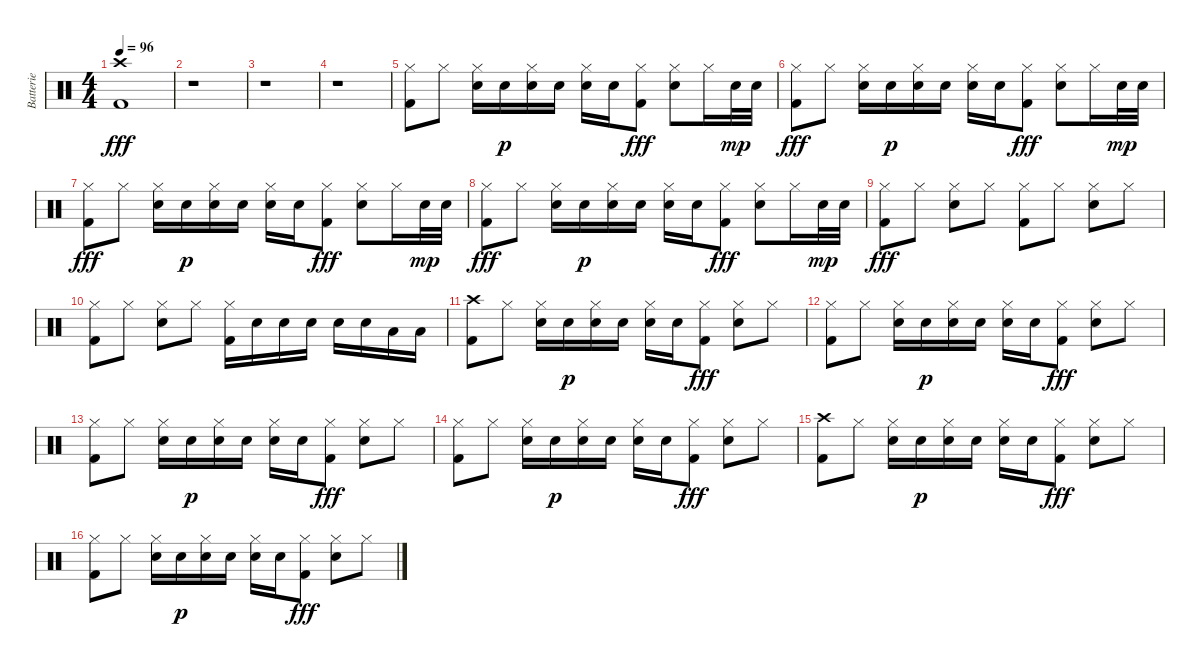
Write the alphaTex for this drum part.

\track ("Batterie" "Batterie") {instrument percussion}
\staff {score}
\articulation defaults
\ts (4 4)
\tempo 96
\clef neutral
\ks c
("Crash high (hit)" "Kick (hit) 2").1{dy fff} |
r.1 |
r.1 |
r.1 |
("Hi-Hat (closed)" "Kick (hit) 2").8 "Hi-Hat (closed)".8 ("Hi-Hat (closed)" "Snare (hit) 2").16 "Snare (hit) 2".16{dy p} ("Hi-Hat (closed)" "Snare (hit) 2").16 "Snare (hit) 2".16 ("Hi-Hat (closed)" "Snare (hit) 2").16 "Snare (hit) 2".16 ("Hi-Hat (closed)" "Kick (hit) 2").8{dy fff} ("Hi-Hat (closed)" "Snare (hit) 2").8 "Hi-Hat (closed)".16 "Snare (hit) 2".32{dy mp} "Snare (hit) 2".32 |
("Hi-Hat (closed)" "Kick (hit) 2").8{dy fff} "Hi-Hat (closed)".8 ("Hi-Hat (closed)" "Snare (hit) 2").16 "Snare (hit) 2".16{dy p} ("Hi-Hat (closed)" "Snare (hit) 2").16 "Snare (hit) 2".16 ("Hi-Hat (closed)" "Snare (hit) 2").16 "Snare (hit) 2".16 ("Hi-Hat (closed)" "Kick (hit) 2").8{dy fff} ("Hi-Hat (closed)" "Snare (hit) 2").8 "Hi-Hat (closed)".16 "Snare (hit) 2".32{dy mp} "Snare (hit) 2".32 |
("Hi-Hat (closed)" "Kick (hit) 2").8{dy fff} "Hi-Hat (closed)".8 ("Hi-Hat (closed)" "Snare (hit) 2").16 "Snare (hit) 2".16{dy p} ("Hi-Hat (closed)" "Snare (hit) 2").16 "Snare (hit) 2".16 ("Hi-Hat (closed)" "Snare (hit) 2").16 "Snare (hit) 2".16 ("Hi-Hat (closed)" "Kick (hit) 2").8{dy fff} ("Hi-Hat (closed)" "Snare (hit) 2").8 "Hi-Hat (closed)".16 "Snare (hit) 2".32{dy mp} "Snare (hit) 2".32 |
("Hi-Hat (closed)" "Kick (hit) 2").8{dy fff} "Hi-Hat (closed)".8 ("Hi-Hat (closed)" "Snare (hit) 2").16 "Snare (hit) 2".16{dy p} ("Hi-Hat (closed)" "Snare (hit) 2").16 "Snare (hit) 2".16 ("Hi-Hat (closed)" "Snare (hit) 2").16 "Snare (hit) 2".16 ("Hi-Hat (closed)" "Kick (hit) 2").8{dy fff} ("Hi-Hat (closed)" "Snare (hit) 2").8 "Hi-Hat (closed)".16 "Snare (hit) 2".32{dy mp} "Snare (hit) 2".32 |
("Hi-Hat (closed)" "Kick (hit) 2").8{dy fff} "Hi-Hat (closed)".8 ("Hi-Hat (closed)" "Snare (hit) 2").8 "Hi-Hat (closed)".8 ("Hi-Hat (closed)" "Kick (hit) 2").8 "Hi-Hat (closed)".8 ("Hi-Hat (closed)" "Snare (hit) 2").8 "Hi-Hat (closed)".8 |
("Hi-Hat (closed)" "Kick (hit) 2").8 "Hi-Hat (closed)".8 ("Hi-Hat (closed)" "Snare (hit) 2").8 "Hi-Hat (closed)".8 ("Hi-Hat (closed)" "Kick (hit) 2").16 "Snare (hit) 2".16 "Snare (hit) 2".16 "Snare (hit) 2".16 "Snare (hit) 2".16 "Snare (hit) 2".16 "Low Floor Tom (hit)".16 "Low Floor Tom (hit)".16 |
("Crash high (hit)" "Kick (hit) 2").8 "Hi-Hat (closed)".8 ("Hi-Hat (closed)" "Snare (hit) 2").16 "Snare (hit) 2".16{dy p} ("Hi-Hat (closed)" "Snare (hit) 2").16 "Snare (hit) 2".16 ("Hi-Hat (closed)" "Snare (hit) 2").16 "Snare (hit) 2".16 ("Hi-Hat (closed)" "Kick (hit) 2").8{dy fff} ("Hi-Hat (closed)" "Snare (hit) 2").8 "Hi-Hat (closed)".8 |
("Hi-Hat (closed)" "Kick (hit) 2").8 "Hi-Hat (closed)".8 ("Hi-Hat (closed)" "Snare (hit) 2").16 "Snare (hit) 2".16{dy p} ("Hi-Hat (closed)" "Snare (hit) 2").16 "Snare (hit) 2".16 ("Hi-Hat (closed)" "Snare (hit) 2").16 "Snare (hit) 2".16 ("Hi-Hat (closed)" "Kick (hit) 2").8{dy fff} ("Hi-Hat (closed)" "Snare (hit) 2").8 "Hi-Hat (closed)".8 |
("Hi-Hat (closed)" "Kick (hit) 2").8 "Hi-Hat (closed)".8 ("Hi-Hat (closed)" "Snare (hit) 2").16 "Snare (hit) 2".16{dy p} ("Hi-Hat (closed)" "Snare (hit) 2").16 "Snare (hit) 2".16 ("Hi-Hat (closed)" "Snare (hit) 2").16 "Snare (hit) 2".16 ("Hi-Hat (closed)" "Kick (hit) 2").8{dy fff} ("Hi-Hat (closed)" "Snare (hit) 2").8 "Hi-Hat (closed)".8 |
("Hi-Hat (closed)" "Kick (hit) 2").8 "Hi-Hat (closed)".8 ("Hi-Hat (closed)" "Snare (hit) 2").16 "Snare (hit) 2".16{dy p} ("Hi-Hat (closed)" "Snare (hit) 2").16 "Snare (hit) 2".16 ("Hi-Hat (closed)" "Snare (hit) 2").16 "Snare (hit) 2".16 ("Hi-Hat (closed)" "Kick (hit) 2").8{dy fff} ("Hi-Hat (closed)" "Snare (hit) 2").8 "Hi-Hat (closed)".8 |
("Crash high (hit)" "Kick (hit) 2").8 "Hi-Hat (closed)".8 ("Hi-Hat (closed)" "Snare (hit) 2").16 "Snare (hit) 2".16{dy p} ("Hi-Hat (closed)" "Snare (hit) 2").16 "Snare (hit) 2".16 ("Hi-Hat (closed)" "Snare (hit) 2").16 "Snare (hit) 2".16 ("Hi-Hat (closed)" "Kick (hit) 2").8{dy fff} ("Hi-Hat (closed)" "Snare (hit) 2").8 "Hi-Hat (closed)".8 |
("Hi-Hat (closed)" "Kick (hit) 2").8 "Hi-Hat (closed)".8 ("Hi-Hat (closed)" "Snare (hit) 2").16 "Snare (hit) 2".16{dy p} ("Hi-Hat (closed)" "Snare (hit) 2").16 "Snare (hit) 2".16 ("Hi-Hat (closed)" "Snare (hit) 2").16 "Snare (hit) 2".16 ("Hi-Hat (closed)" "Kick (hit) 2").8{dy fff} ("Hi-Hat (closed)" "Snare (hit) 2").8 "Hi-Hat (closed)".8
